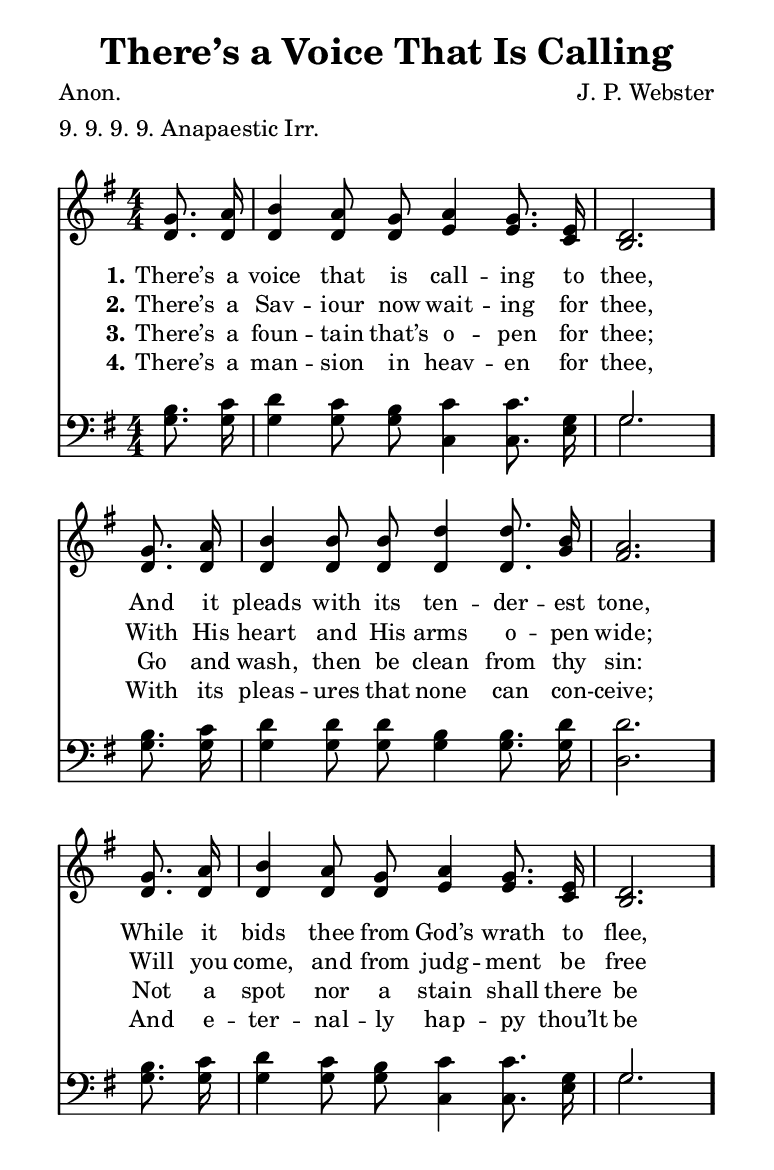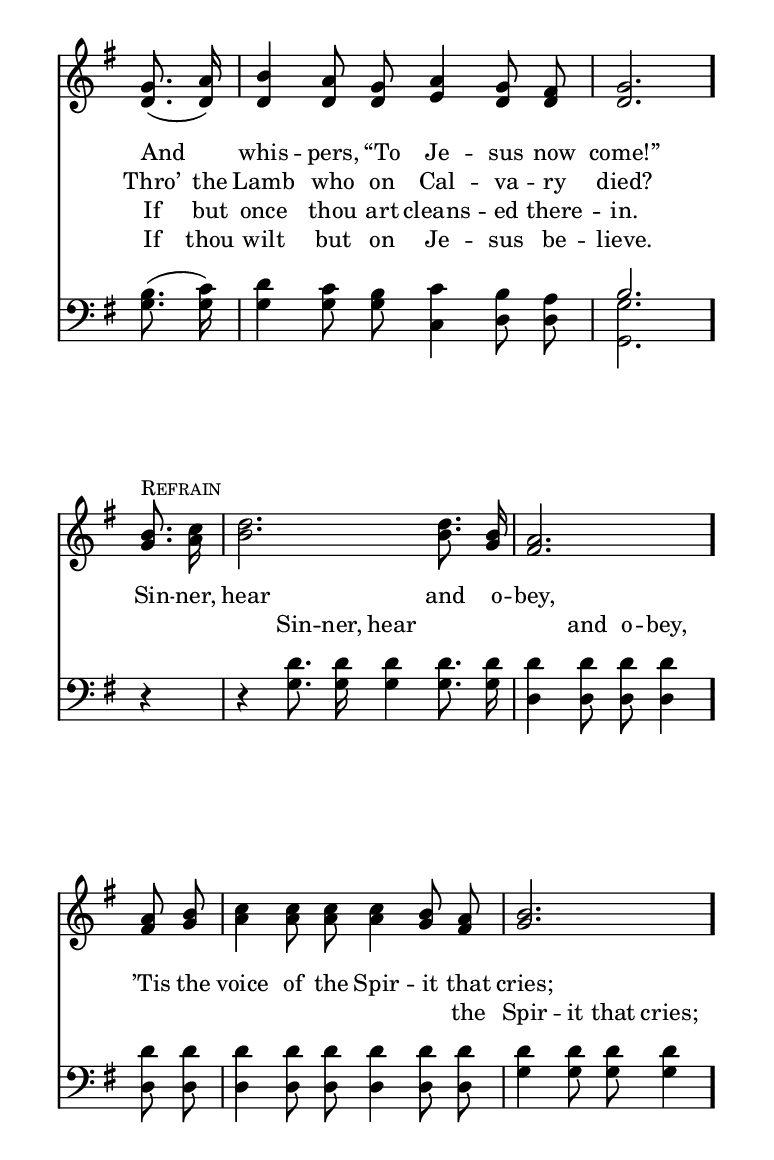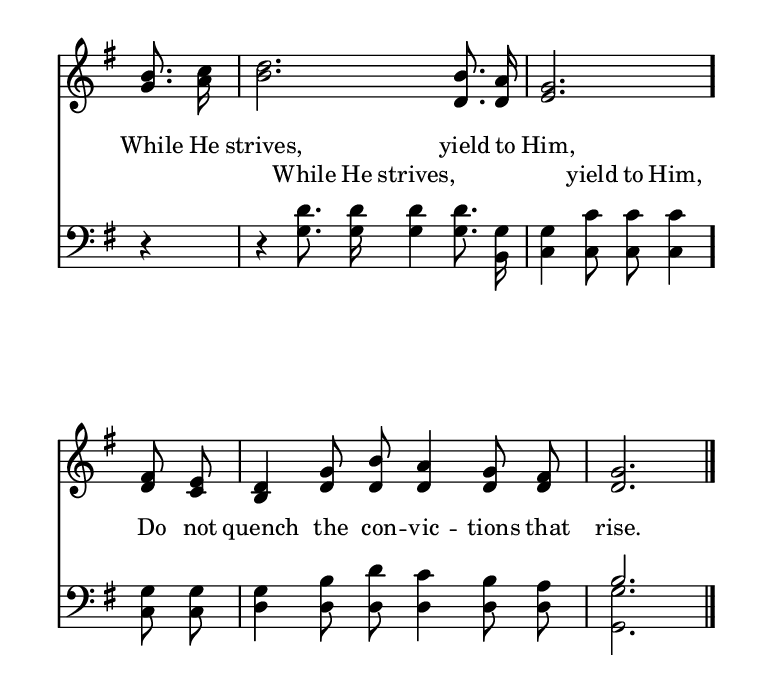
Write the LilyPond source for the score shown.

\include "common/global.ily"
\paper {
  \include "common/paper.ily"
  ragged-last-bottom = ##t
  system-count = #(cond (is-eogsized 6) (#t #f))
  systems-per-page = #(cond (is-eogsized 4) (#t #f))
}

\header{
  %gospel
  hymnnumber = "126"
  title = "There’s a Voice That Is Calling"
  tunename = "Sweet Bye and Bye"
  meter = "9. 9. 9. 9. Anapaestic Irr." % from Little Flock
  poet = "Anon."
  composer = "J. P. Webster"
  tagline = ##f
}

% for fermata in MIDI
ta = { \tempo 4=80 }
tb = { \tempo 4=40 }

patternAA = { c8.  c16  | c4 c8 c8 c4 c8. c16 c2. }
patternAB = { c8.( c16) | c4 c8 c8 c4 c8  c8  c2. }

patternBA = { c8. c16 | c2. c8. c16 c2. }
patternBB = { c8 c8 | c4 c8 c8 c4 c8 c8 | c2. }

patternCA = { c4 | c4 c8. c16 c4 c8. c16 | c4 c8 c8 c4 }
patternCB = { c8 c8 | c4 c8 c8 c4 c8 c8 | c4 c8 c8 c4 }

global = {
  \include "common/overrides.ily"
  \override Staff.TimeSignature.style = #'numbered
  \time 4/4
  \override Score.MetronomeMark.transparent = ##t % hide all fermata changes too
  \ta
  \key g \major
  \partial 4
  \autoBeamOff
}

notesSoprano = {
\global
\relative c'' {

  \changePitch \patternAA { g a | b a g a g e | d }
  \changePitch \patternAA { g a | b b b d d b | a }
  \changePitch \patternAA { g a | b a g a g e | d }
  \changePitch \patternAB { g a | b a g a g fis | g }

  << s^\markup { \small \caps "Refrain" }
  \changePitch \patternBA { b c | d d b a } >>
  \changePitch \patternBB { a b | c c c c b a | b }
  \changePitch \patternBA { b c | d b a g }
  \changePitch \patternBB { fis e | d g b a g fis | g }

  \bar "|."

}
}

notesAlto = {
\global
\relative e' {

  \changePitch \patternAA { d d | d d d e e c | b }
  \changePitch \patternAA { d d | d d d d d g | fis }
  \changePitch \patternAA { d d | d d d e e c | b }
  \changePitch \patternAB { d d | d d d e d d | d }

  \changePitch \patternBA { g a | b b g | fis }
  \changePitch \patternBB { fis g | a a a a g fis | g }
  \changePitch \patternBA { g a | b d, d | e }
  \changePitch \patternBB { d c | b d d d d d | d }

}
}

notesTenor = {
\global
\relative a {

  \changePitch \patternAA { b c | d c b c c g | g }
  \changePitch \patternAA { b c | d d d b b d | d }
  \changePitch \patternAA { b c | d c b c c g | g }
  \changePitch \patternAB { b c | d c b c b a | b}

  \changePitch \patternCA { r | r d d d d d | d d d d }
  \changePitch \patternCB { d d | d d d d d d | d d d d }
  \changePitch \patternCA { r | r d d d d g, | g c c c }
  \changePitch \patternBB { g g | g b d c b a | b }

}
}

notesBass = {
\global
\relative f {

  \changePitch \patternAA { g g | g g g c, c e | g }
  \changePitch \patternAA { g g | g g g g g g | d }
  \changePitch \patternAA { g g | g g g c, c e | g }
  \changePitch \patternAB { g g | g g g c, d d | <g g,> }

  \changePitch \patternCA { r | r g g g g g | d d d d }
  \changePitch \patternCB { d d | d d d d d d | g g g g }
  \changePitch \patternCA { r | r g g g g b, | c c c c }
  \changePitch \patternBB { c c | d d d d d d | <g g,> }

}
}

Refrain = \lyricmode {

Sin -- ner, hear and o -- bey, \bar "."
’Tis the voice of the Spir -- it that cries; \bar "."
While He strives, yield to Him, \bar "."
Do not quench the con -- vic -- tions that rise. \bar "."

}

wordsA = \lyricmode {
\set stanza = "1."

There’s a voice that is call -- ing to thee, \bar "."
And it pleads with its ten -- der -- est tone, \bar "."
While it bids thee from God’s wrath to flee, \bar "."
And whis -- pers, “To Je -- sus now come!” \bar "."

}

wordsB = \lyricmode {
\set stanza = "2."

There’s a Sav -- iour now wait -- ing for thee,
With His heart and His arms o -- pen wide;
Will you come, and from judg -- ment be free
{ \mon } Thro’ the { \moff } Lamb who on Cal -- va -- ry died?

\Refrain

}

wordsC = \lyricmode {
\set stanza = "3."

There’s a foun -- tain that’s o -- pen for thee;
Go and wash, then be clean from thy sin:
Not a spot nor a stain shall there be
{ \mon } If but { \moff } once thou art cleans -- ed there -- in.

}

wordsD = \lyricmode {
\set stanza = "4."

There’s a man -- sion in heav -- en for thee,
With its pleas -- ures that none can con -- ceive;
And e -- ter -- nal -- ly hap -- py thou’lt be
{ \mon } If thou { \moff } wilt but on Je -- sus be -- lieve.

}

underWords = \lyricmode {

{ \repeat unfold 36 { \skip 4 } }
Sin -- ner, hear { \repeat unfold 3 { \skip 4 } } and o -- bey,
{ \repeat unfold 7 { \skip 4 } }
the Spir -- it that cries;
While He strives, { \repeat unfold 3 { \skip 4 } } yield to Him,

}

\score {
  \context ChoirStaff <<
    \context Staff = upper <<
      \set Staff.autoBeaming = ##f
      \set ChoirStaff.systemStartDelimiter = #'SystemStartBar
      \set ChoirStaff.printPartCombineTexts = ##f
      \partcombine #'(2 . 9) \notesSoprano \notesAlto
      \context NullVoice = sopranos { \voiceOne << \notesSoprano >> }
      \context Lyrics = one   \lyricsto sopranos \wordsA
      \context Lyrics = two   \lyricsto sopranos \wordsB
      \context Lyrics = three \lyricsto sopranos \wordsC
      \context Lyrics = four  \lyricsto sopranos \wordsD
    >>
    \context Staff = men <<
      \set Staff.autoBeaming = ##f
      \clef bass
      \set ChoirStaff.printPartCombineTexts = ##f
      \partcombine #'(2 . 9) \notesTenor \notesBass
      \context NullVoice = tenors { \voiceOne << \notesTenor >> }
    >>
    \context Lyrics = three \lyricsto tenors \underWords
  >>
  \layout {
    \include "common/layout.ily"
  }
  \midi{
    \include "common/midi.ily"
  }
}

\version "2.19.49"  % necessary for upgrading to future LilyPond versions.

% vi:set et ts=2 sw=2 ai nocindent syntax=lilypond:
